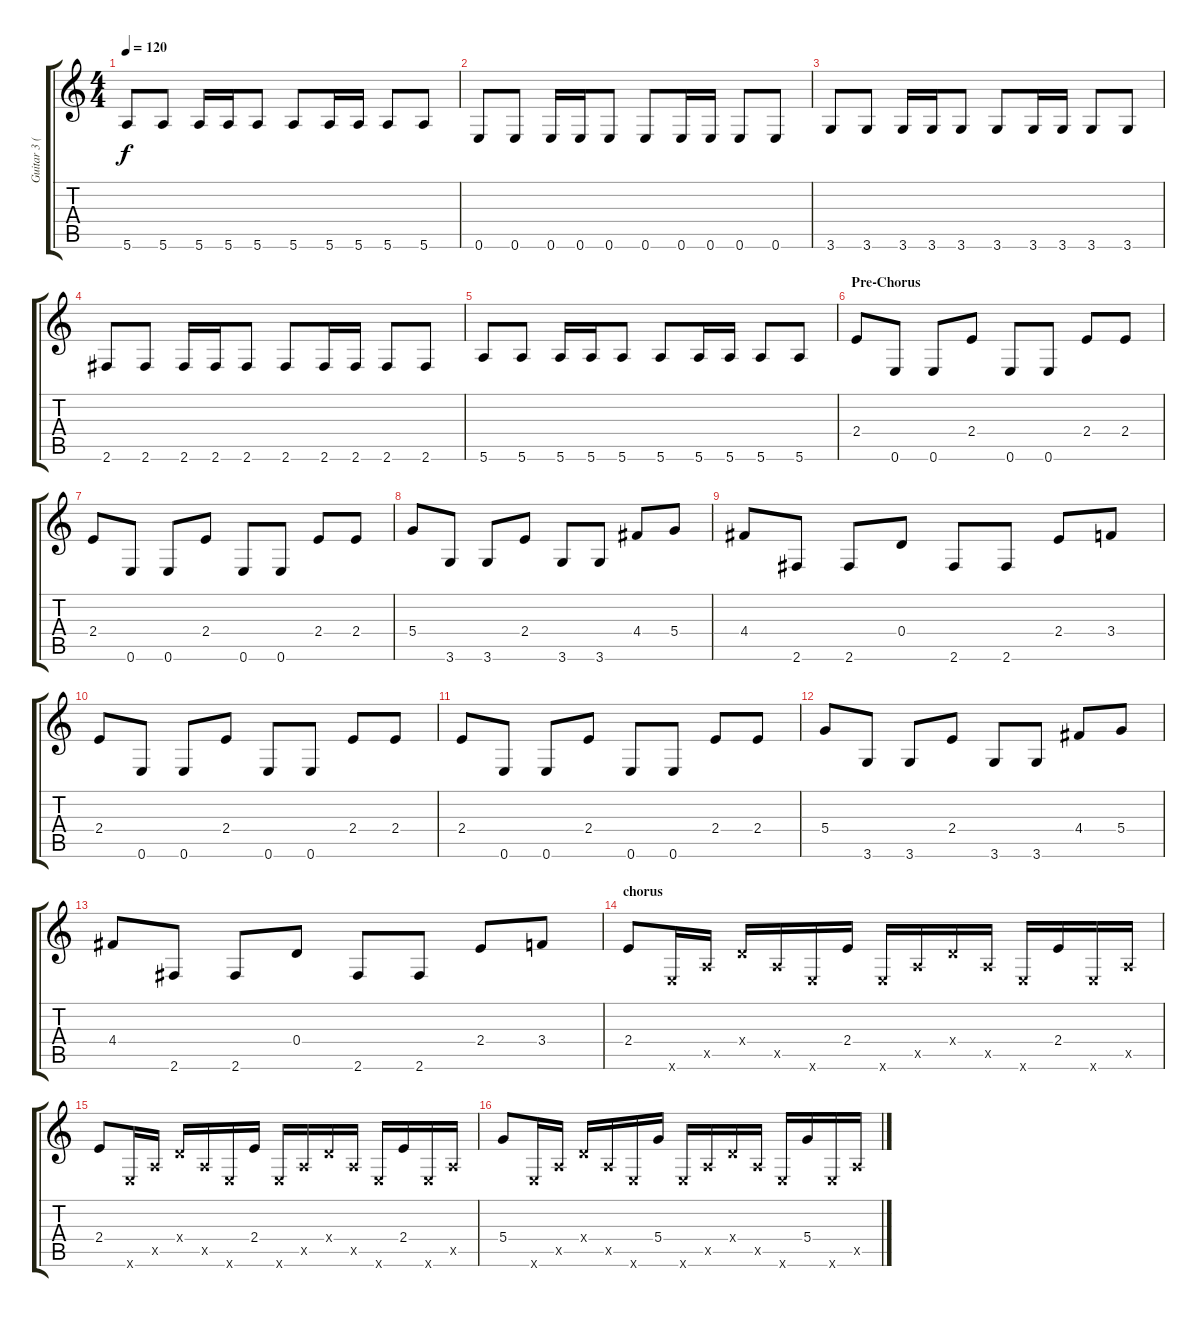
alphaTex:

\track ("Guitar 3 (rythem/lead)" "Guitar 3 (") {instrument overdrivenguitar}
\staff {score tabs}
\tuning (E4 B3 G3 D3 A2 E2) {hide}
\ts (4 4)
\tempo 120
\clef g2
\ks c
5.6.8{dy f} 5.6.8 5.6.16 5.6.16 5.6.8 5.6.8 5.6.16 5.6.16 5.6.8 5.6.8 |
0.6.8 0.6.8 0.6.16 0.6.16 0.6.8 0.6.8 0.6.16 0.6.16 0.6.8 0.6.8 |
3.6.8 3.6.8 3.6.16 3.6.16 3.6.8 3.6.8 3.6.16 3.6.16 3.6.8 3.6.8 |
2.6.8 2.6.8 2.6.16 2.6.16 2.6.8 2.6.8 2.6.16 2.6.16 2.6.8 2.6.8 |
5.6.8 5.6.8 5.6.16 5.6.16 5.6.8 5.6.8 5.6.16 5.6.16 5.6.8 5.6.8 |
\section ("" "Pre-Chorus")
2.4.8 0.6.8 0.6.8 2.4.8 0.6.8 0.6.8 2.4.8 2.4.8 |
2.4.8 0.6.8 0.6.8 2.4.8 0.6.8 0.6.8 2.4.8 2.4.8 |
5.4.8 3.6.8 3.6.8 2.4.8 3.6.8 3.6.8 4.4.8 5.4.8 |
4.4.8 2.6.8 2.6.8 0.4.8 2.6.8 2.6.8 2.4.8 3.4.8 |
2.4.8 0.6.8 0.6.8 2.4.8 0.6.8 0.6.8 2.4.8 2.4.8 |
2.4.8 0.6.8 0.6.8 2.4.8 0.6.8 0.6.8 2.4.8 2.4.8 |
5.4.8 3.6.8 3.6.8 2.4.8 3.6.8 3.6.8 4.4.8 5.4.8 |
4.4.8 2.6.8 2.6.8 0.4.8 2.6.8 2.6.8 2.4.8 3.4.8 |
\section ("" "chorus")
2.4.8 0.6{x}.16 0.5{x}.16 0.4{x}.16 0.5{x}.16 0.6{x}.16 2.4.16 0.6{x}.16 0.5{x}.16 0.4{x}.16 0.5{x}.16 0.6{x}.16 2.4.16 0.6{x}.16 0.5{x}.16 |
2.4.8 0.6{x}.16 0.5{x}.16 0.4{x}.16 0.5{x}.16 0.6{x}.16 2.4.16 0.6{x}.16 0.5{x}.16 0.4{x}.16 0.5{x}.16 0.6{x}.16 2.4.16 0.6{x}.16 0.5{x}.16 |
5.4.8 0.6{x}.16 0.5{x}.16 0.4{x}.16 0.5{x}.16 0.6{x}.16 5.4.16 0.6{x}.16 0.5{x}.16 0.4{x}.16 0.5{x}.16 0.6{x}.16 5.4.16 0.6{x}.16 0.5{x}.16
